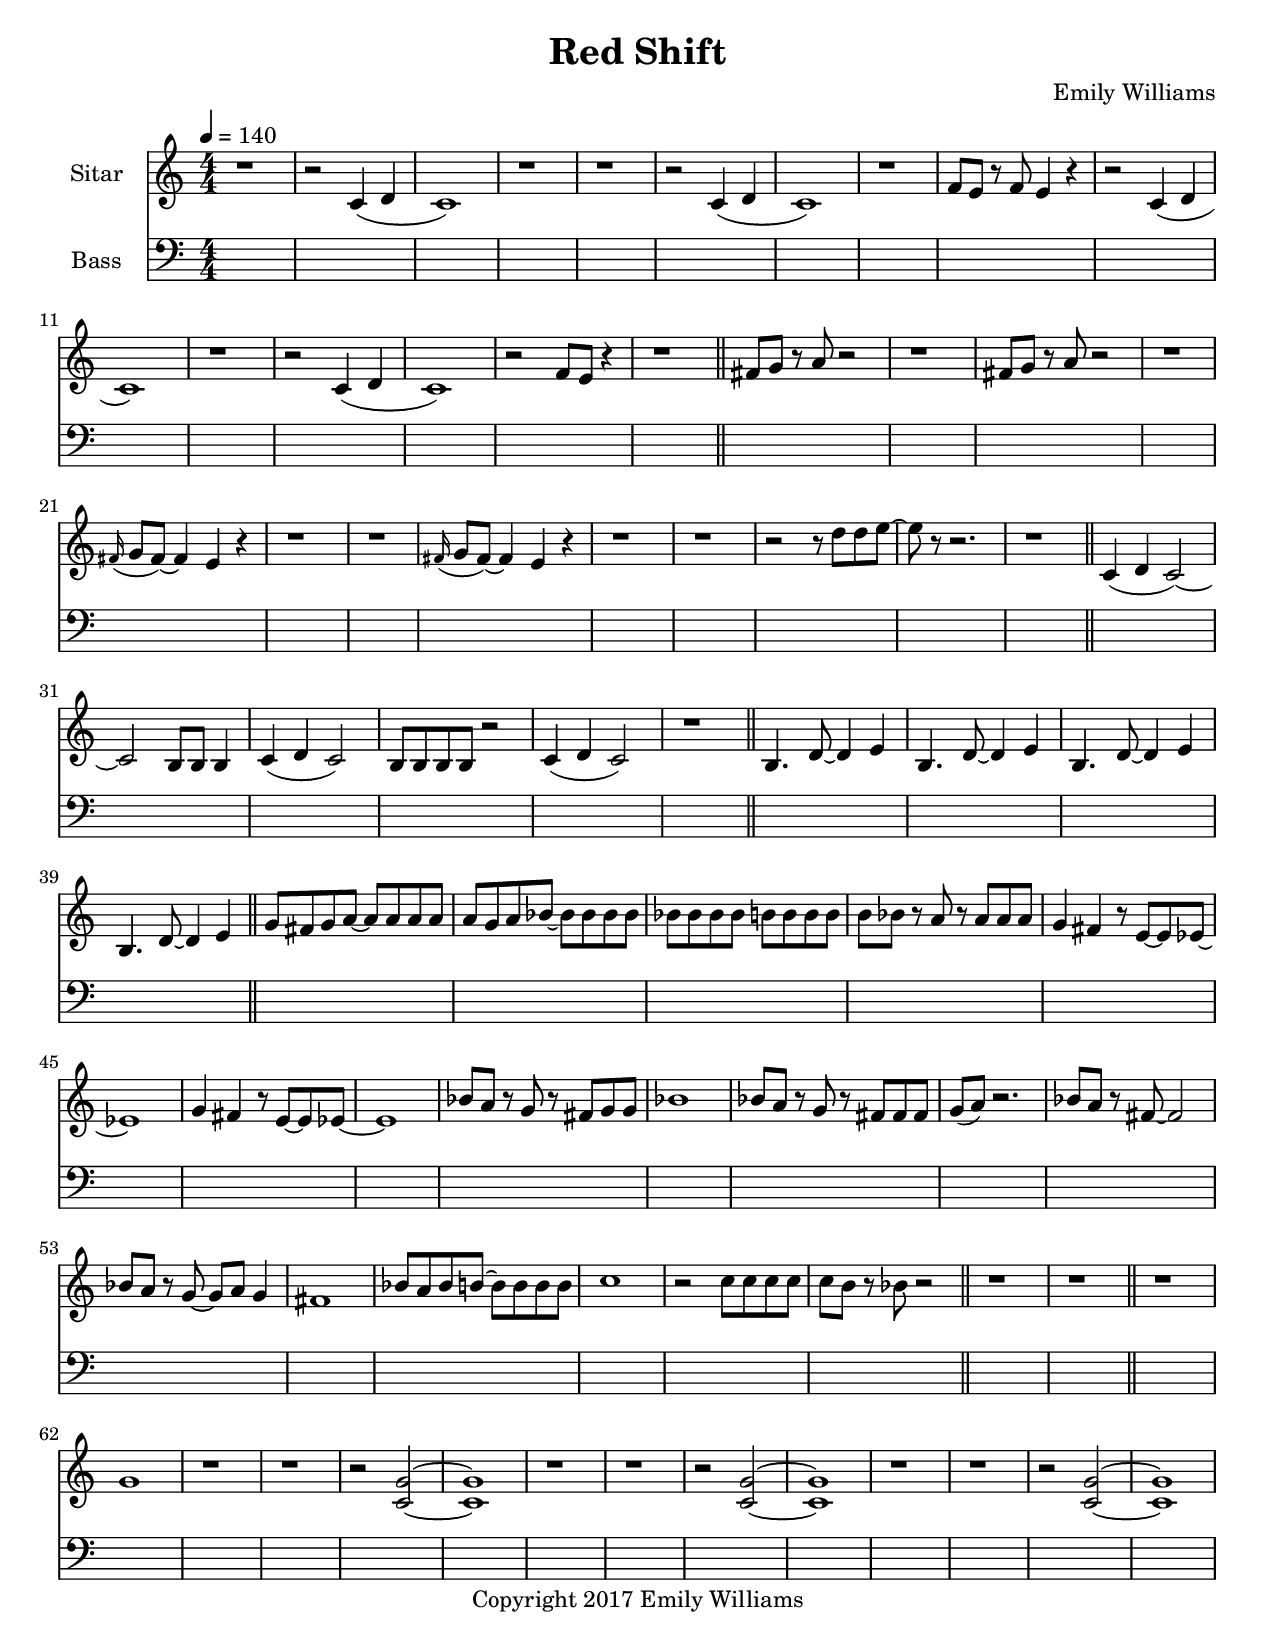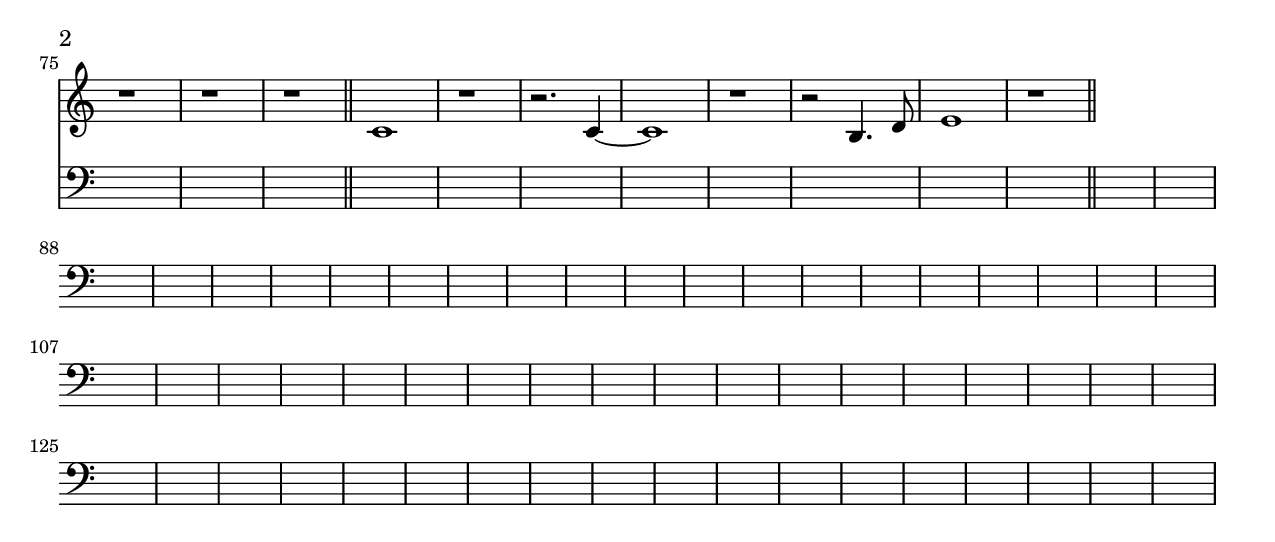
\paper {
  #(set-paper-size "letter")
}

\header{
        title = "Red Shift"
        subtitle = ""
        composer = "Emily Williams"
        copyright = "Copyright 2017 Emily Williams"
}


%{  ************************
	*   Sitar Components   *
	************************
%}

sitar_intro_part_first = \relative c' {
	r1 
	r2 c4( d4 c1) r1 r1
	r2 c4( d4 c1) r1 f8 e8 r8 f8 e4 r4
	r2 c4( d4 c1) r1
	r2 c4( d4 c1) r2 f8 e8 r4
	r1
}

sitar_intro_part_second = \relative c' {
	fis8 g8 r8 a8 r2 r1
	fis8 g8 r8 a8 r2 r1
	\grace fis16( g8 fis8~) fis4 e4 r4 r1 r1
	\grace fis16( g8 fis8~) fis4 e4 r4 r1 r1
	r2 r8 d'8 d8 e8~ e8 r8 r2.
	r1	
}

sitar_variation_on_intro_part_first = \relative c' {
	c4( d4 c2~) c2 b8 b8 b4
	c4( d4 c2) b8 b8 b8 b8 r2
	c4( d4 c2) r1
}

sitar_swing_this_a_bit = \relative c' {
	b4. d8~ d4 e4
	b4. d8~ d4 e4
	b4. d8~ d4 e4
	b4. d8~ d4 e4
}

sitar_getting_more_involved = \relative c' {
	g'8 fis g a~ a a a a
	a g a bes~ bes bes bes bes
	bes bes bes bes b b b b
	b bes r8 a8 r8 a8 a a
	g4 fis4 r8 e8~ e8 ees8~ ees1
	g4 fis4 r8 e8~ e8 ees8~ ees1

	bes'8 a r8 g8 r8 fis8 g g
	bes1
	bes8 a r8 g8 r8 fis8 fis fis
	g8( a) r2.

	bes8 a r8 fis8~ fis2
	bes8 a r8 g8~ g8 a g4
	fis1

	bes8 a bes b~ b b b b
	c1
	r2 c8 c c c
	c8 b r8 bes r2
}

sitar_second_section_part_one = \relative c' {
	r1 g'1 r1 r1
	r2 <c, g'>2~ <c g'>1 r1 r1
	r2 <c g'>2~ <c g'>1 r1 r1
	r2 <c g'>2~ <c g'>1 r1 r1
	r1
}

sitar_second_section_part_two = \relative c' {
	c1 r1 r2. c4~ c1 r1 r2 b4. d8 e1 r1
}


\score {
{
<<



\new Staff \with {
	instrumentName = #"Sitar "
}

{
	\tempo 4 = 140
	\numericTimeSignature

	\sitar_intro_part_first
	\bar "||"
	\sitar_intro_part_second
	\bar "||"
	\sitar_variation_on_intro_part_first
	\bar "||"
	\sitar_swing_this_a_bit	
	\bar "||"
	\sitar_getting_more_involved
	\bar "||"
	r1 r1
	\bar "||"
	\sitar_second_section_part_one
	\bar "||"
	\sitar_second_section_part_two
	\bar "||"
}

\new Staff \with {
	instrumentName = #"Bass "
}

{
	\tempo 4 = 140
	\numericTimeSignature
	\clef "bass"
	\repeat unfold 142 { s1 }

}

>>
}
}



\version "2.18.2"


